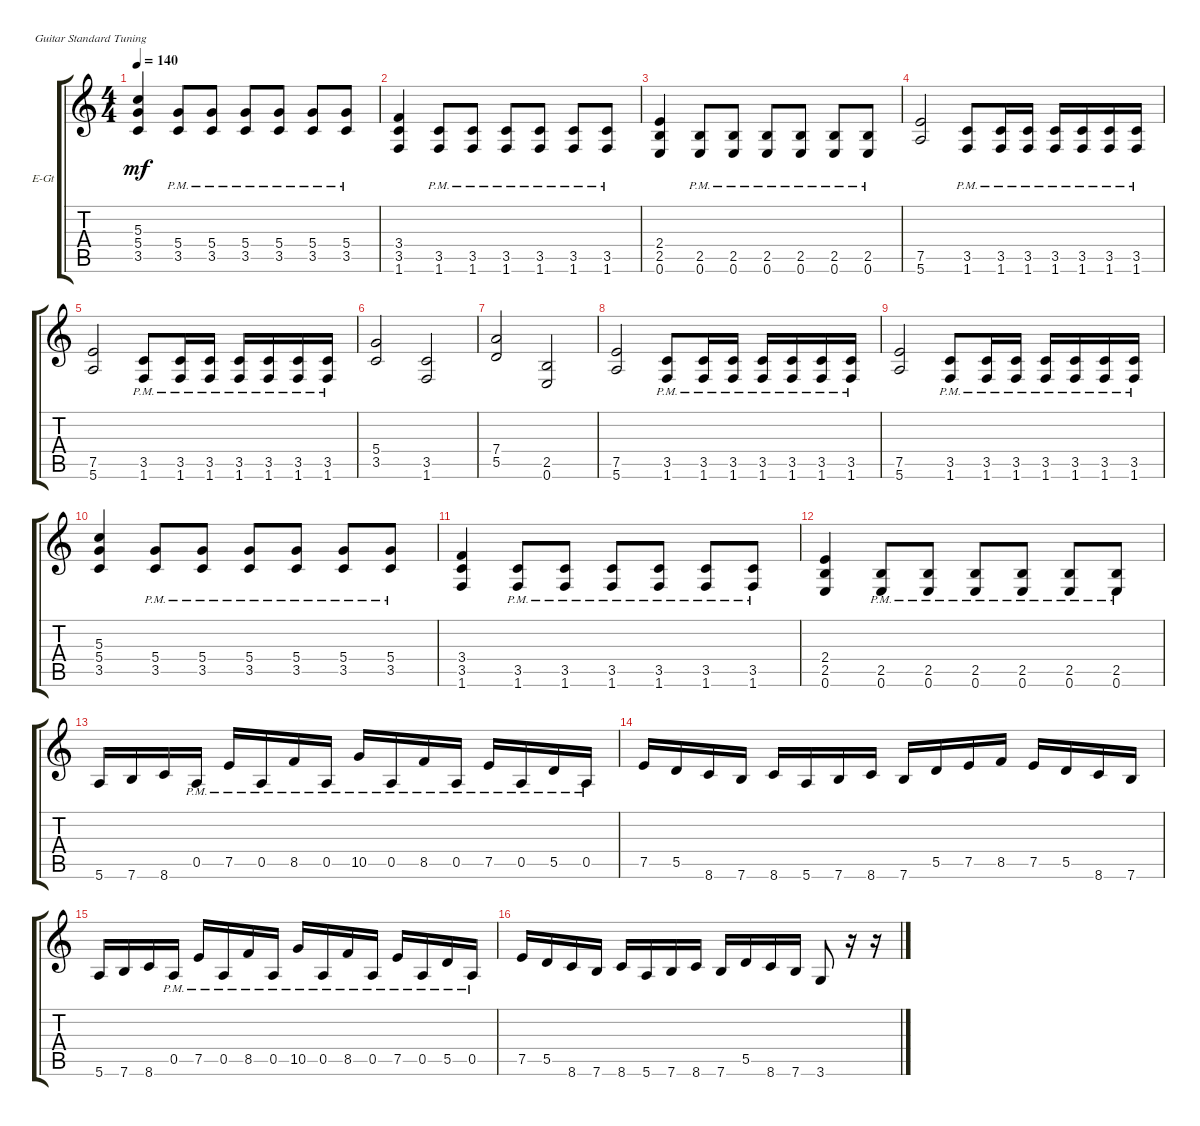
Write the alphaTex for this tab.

\defaultSystemsLayout 4
\bracketExtendMode groupsimilarinstruments
\firstSystemTrackNameOrientation horizontal
\otherSystemsTrackNameOrientation horizontal
\track ("Mission" "E-Gt") {instrument distortionguitar}
\staff {score tabs}
\tuning (E4 B3 G3 D3 A2 E2)
\ts (4 4)
\tempo 140
\clef g2
\ks c
(3.5 5.4 5.3).4{dy mf} (3.5{pm} 5.4{pm}).8 (5.4{pm} 3.5{pm}).8 (3.5{pm} 5.4{pm}).8 (5.4{pm} 3.5{pm}).8 (3.5{pm} 5.4{pm}).8 (5.4{pm} 3.5{pm}).8 |
(1.6 3.5 3.4).4 (1.6{pm} 3.5{pm}).8 (1.6{pm} 3.5{pm}).8 (1.6{pm} 3.5{pm}).8 (1.6{pm} 3.5{pm}).8 (1.6{pm} 3.5{pm}).8 (1.6{pm} 3.5{pm}).8 |
(0.6 2.5 2.4).4 (0.6{pm} 2.5{pm}).8 (0.6{pm} 2.5{pm}).8 (0.6{pm} 2.5{pm}).8 (0.6{pm} 2.5{pm}).8 (0.6{pm} 2.5{pm}).8 (0.6{pm} 2.5{pm}).8 |
(5.6 7.5).2 (1.6{pm} 3.5{pm}).8 (1.6{pm} 3.5{pm}).16 (3.5{pm} 1.6{pm}).16 (1.6{pm} 3.5{pm}).16 (3.5{pm} 1.6{pm}).16 (1.6{pm} 3.5{pm}).16 (3.5{pm} 1.6{pm}).16 |
(5.6 7.5).2 (1.6{pm} 3.5{pm}).8 (1.6{pm} 3.5{pm}).16 (3.5{pm} 1.6{pm}).16 (1.6{pm} 3.5{pm}).16 (3.5{pm} 1.6{pm}).16 (1.6{pm} 3.5{pm}).16 (3.5{pm} 1.6{pm}).16 |
(3.5 5.4).2 (1.6 3.5).2 |
(5.5 7.4).2 (0.6 2.5).2 |
(7.5 5.6).2 (1.6{pm} 3.5{pm}).8 (1.6{pm} 3.5{pm}).16 (3.5{pm} 1.6{pm}).16 (1.6{pm} 3.5{pm}).16 (3.5{pm} 1.6{pm}).16 (1.6{pm} 3.5{pm}).16 (3.5{pm} 1.6{pm}).16 |
(7.5 5.6).2 (1.6{pm} 3.5{pm}).8 (1.6{pm} 3.5{pm}).16 (3.5{pm} 1.6{pm}).16 (1.6{pm} 3.5{pm}).16 (3.5{pm} 1.6{pm}).16 (1.6{pm} 3.5{pm}).16 (3.5{pm} 1.6{pm}).16 |
(3.5 5.4 5.3).4 (3.5{pm} 5.4{pm}).8 (5.4{pm} 3.5{pm}).8 (3.5{pm} 5.4{pm}).8 (5.4{pm} 3.5{pm}).8 (3.5{pm} 5.4{pm}).8 (5.4{pm} 3.5{pm}).8 |
(1.6 3.5 3.4).4 (1.6{pm} 3.5{pm}).8 (1.6{pm} 3.5{pm}).8 (1.6{pm} 3.5{pm}).8 (1.6{pm} 3.5{pm}).8 (1.6{pm} 3.5{pm}).8 (1.6{pm} 3.5{pm}).8 |
(0.6 2.5 2.4).4 (0.6{pm} 2.5{pm}).8 (0.6{pm} 2.5{pm}).8 (0.6{pm} 2.5{pm}).8 (0.6{pm} 2.5{pm}).8 (0.6{pm} 2.5{pm}).8 (0.6{pm} 2.5{pm}).8 |
5.6.16 7.6.16 8.6.16 0.5{pm}.16 7.5{pm}.16 0.5{pm}.16 8.5{pm}.16 0.5{pm}.16 10.5{pm}.16 0.5{pm}.16 8.5{pm}.16 0.5{pm}.16 7.5{pm}.16 0.5{pm}.16 5.5{pm}.16 0.5{pm}.16 |
7.5.16 5.5.16 8.6.16 7.6.16 8.6.16 5.6.16 7.6.16 8.6.16 7.6.16 5.5.16 7.5.16 8.5.16 7.5.16 5.5.16 8.6.16 7.6.16 |
5.6.16 7.6.16 8.6.16 0.5{pm}.16 7.5{pm}.16 0.5{pm}.16 8.5{pm}.16 0.5{pm}.16 10.5{pm}.16 0.5{pm}.16 8.5{pm}.16 0.5{pm}.16 7.5{pm}.16 0.5{pm}.16 5.5{pm}.16 0.5{pm}.16 |
7.5.16 5.5.16 8.6.16 7.6.16 8.6.16 5.6.16 7.6.16 8.6.16 7.6.16 5.5.16 8.6.16 7.6.16 3.6.8 r.16 r.16
